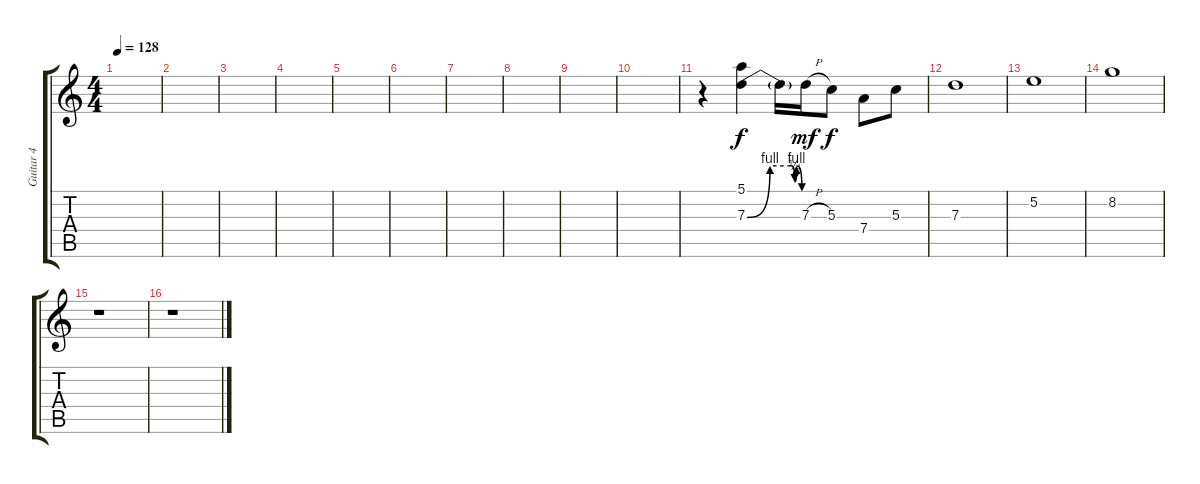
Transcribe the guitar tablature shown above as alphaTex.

\track ("Guitar 4" "Guitar 4") {instrument overdrivenguitar}
\staff {score tabs}
\tuning (E4 B3 G3 D3 A2 E2) {hide}
\ts (4 4)
\tempo 128
\clef g2
\ks c
|
|
|
|
|
|
|
|
|
|
r.4 (5.1 7.3{be (custom 0 0 25 4 48 4 52 1 54 4 60 0)}).4 7.3{t}.16 7.3{h}.16{dy mf} 5.3.8{dy f} 7.4.8 5.3.8 |
7.3.1 |
5.2.1 |
8.2.1 |
r.1 |
r.1
